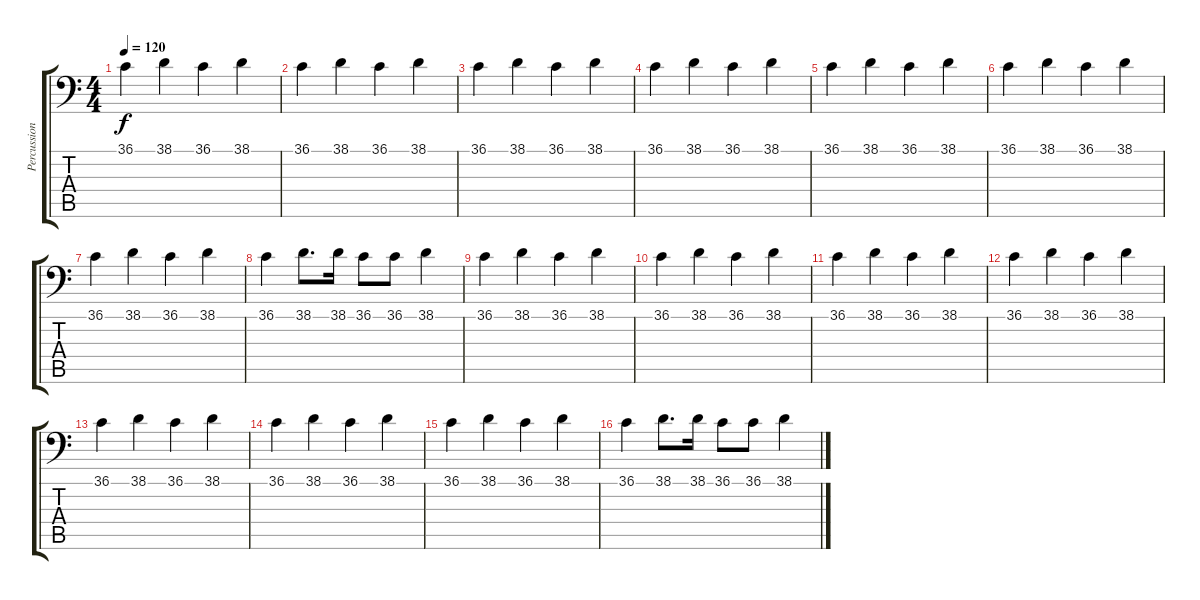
\track ("Percussion" "Percussion") {instrument acousticgrandpiano}
\staff {score tabs}
\tuning (C-1 C-1 C-1 C-1 C-1 C-1) {hide}
\ts (4 4)
\tempo 120
\clef f4
\ks c
36.1.4{dy f} 38.1.4 36.1.4 38.1.4 |
36.1.4 38.1.4 36.1.4 38.1.4 |
36.1.4 38.1.4 36.1.4 38.1.4 |
36.1.4 38.1.4 36.1.4 38.1.4 |
36.1.4 38.1.4 36.1.4 38.1.4 |
36.1.4 38.1.4 36.1.4 38.1.4 |
36.1.4 38.1.4 36.1.4 38.1.4 |
36.1.4 38.1.8{d} 38.1.16 36.1.8 36.1.8 38.1.4 |
36.1.4 38.1.4 36.1.4 38.1.4 |
36.1.4 38.1.4 36.1.4 38.1.4 |
36.1.4 38.1.4 36.1.4 38.1.4 |
36.1.4 38.1.4 36.1.4 38.1.4 |
36.1.4 38.1.4 36.1.4 38.1.4 |
36.1.4 38.1.4 36.1.4 38.1.4 |
36.1.4 38.1.4 36.1.4 38.1.4 |
36.1.4 38.1.8{d} 38.1.16 36.1.8 36.1.8 38.1.4
